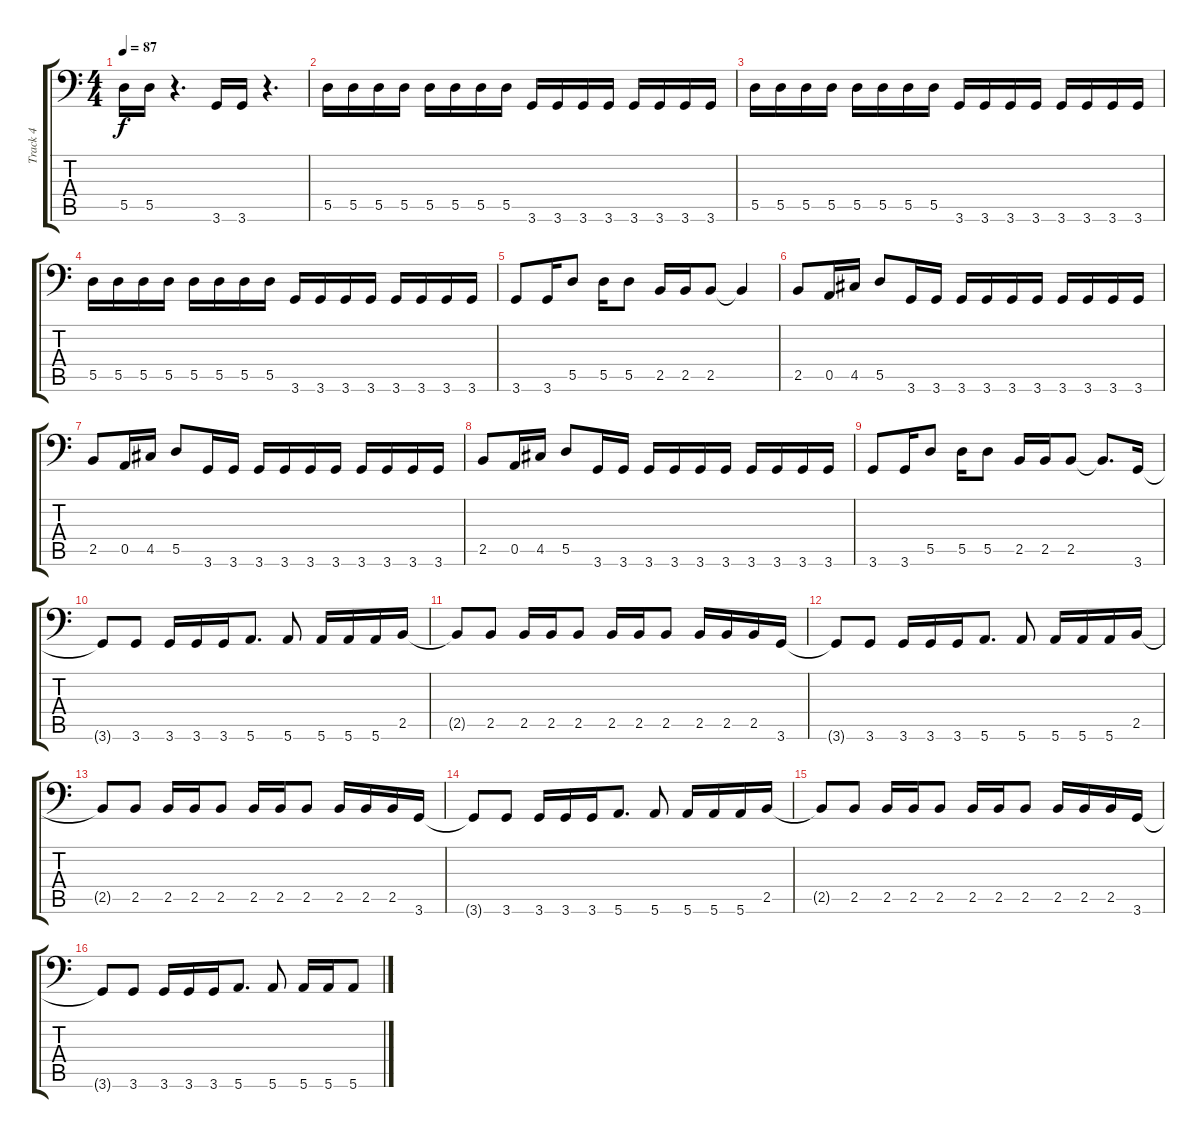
\track ("Track 4" "Track 4") {instrument electricbasspick}
\staff {score tabs}
\tuning (E3 B2 G2 D2 A1 E1) {hide}
\ts (4 4)
\tempo 87
\clef f4
\ks c
5.5.16{dy f} 5.5.16 r.4{d} 3.6.16 3.6.16 r.4{d} |
5.5.16 5.5.16 5.5.16 5.5.16 5.5.16 5.5.16 5.5.16 5.5.16 3.6.16 3.6.16 3.6.16 3.6.16 3.6.16 3.6.16 3.6.16 3.6.16 |
5.5.16 5.5.16 5.5.16 5.5.16 5.5.16 5.5.16 5.5.16 5.5.16 3.6.16 3.6.16 3.6.16 3.6.16 3.6.16 3.6.16 3.6.16 3.6.16 |
5.5.16 5.5.16 5.5.16 5.5.16 5.5.16 5.5.16 5.5.16 5.5.16 3.6.16 3.6.16 3.6.16 3.6.16 3.6.16 3.6.16 3.6.16 3.6.16 |
3.6.8 3.6.16 5.5.8 5.5.16 5.5.8 2.5.16 2.5.16 2.5.8 2.5{t}.4 |
2.5.8 0.5.16 4.5.16 5.5.8 3.6.16 3.6.16 3.6.16 3.6.16 3.6.16 3.6.16 3.6.16 3.6.16 3.6.16 3.6.16 |
2.5.8 0.5.16 4.5.16 5.5.8 3.6.16 3.6.16 3.6.16 3.6.16 3.6.16 3.6.16 3.6.16 3.6.16 3.6.16 3.6.16 |
2.5.8 0.5.16 4.5.16 5.5.8 3.6.16 3.6.16 3.6.16 3.6.16 3.6.16 3.6.16 3.6.16 3.6.16 3.6.16 3.6.16 |
3.6.8 3.6.16 5.5.8 5.5.16 5.5.8 2.5.16 2.5.16 2.5.8 2.5{t}.8{d} 3.6.16 |
3.6{t}.8 3.6.8 3.6.16 3.6.16 3.6.16 5.6.8{d} 5.6.8 5.6.16 5.6.16 5.6.16 2.5.16 |
2.5{t}.8 2.5.8 2.5.16 2.5.16 2.5.8 2.5.16 2.5.16 2.5.8 2.5.16 2.5.16 2.5.16 3.6.16 |
3.6{t}.8 3.6.8 3.6.16 3.6.16 3.6.16 5.6.8{d} 5.6.8 5.6.16 5.6.16 5.6.16 2.5.16 |
2.5{t}.8 2.5.8 2.5.16 2.5.16 2.5.8 2.5.16 2.5.16 2.5.8 2.5.16 2.5.16 2.5.16 3.6.16 |
3.6{t}.8 3.6.8 3.6.16 3.6.16 3.6.16 5.6.8{d} 5.6.8 5.6.16 5.6.16 5.6.16 2.5.16 |
2.5{t}.8 2.5.8 2.5.16 2.5.16 2.5.8 2.5.16 2.5.16 2.5.8 2.5.16 2.5.16 2.5.16 3.6.16 |
3.6{t}.8 3.6.8 3.6.16 3.6.16 3.6.16 5.6.8{d} 5.6.8 5.6.16 5.6.16 5.6.8
